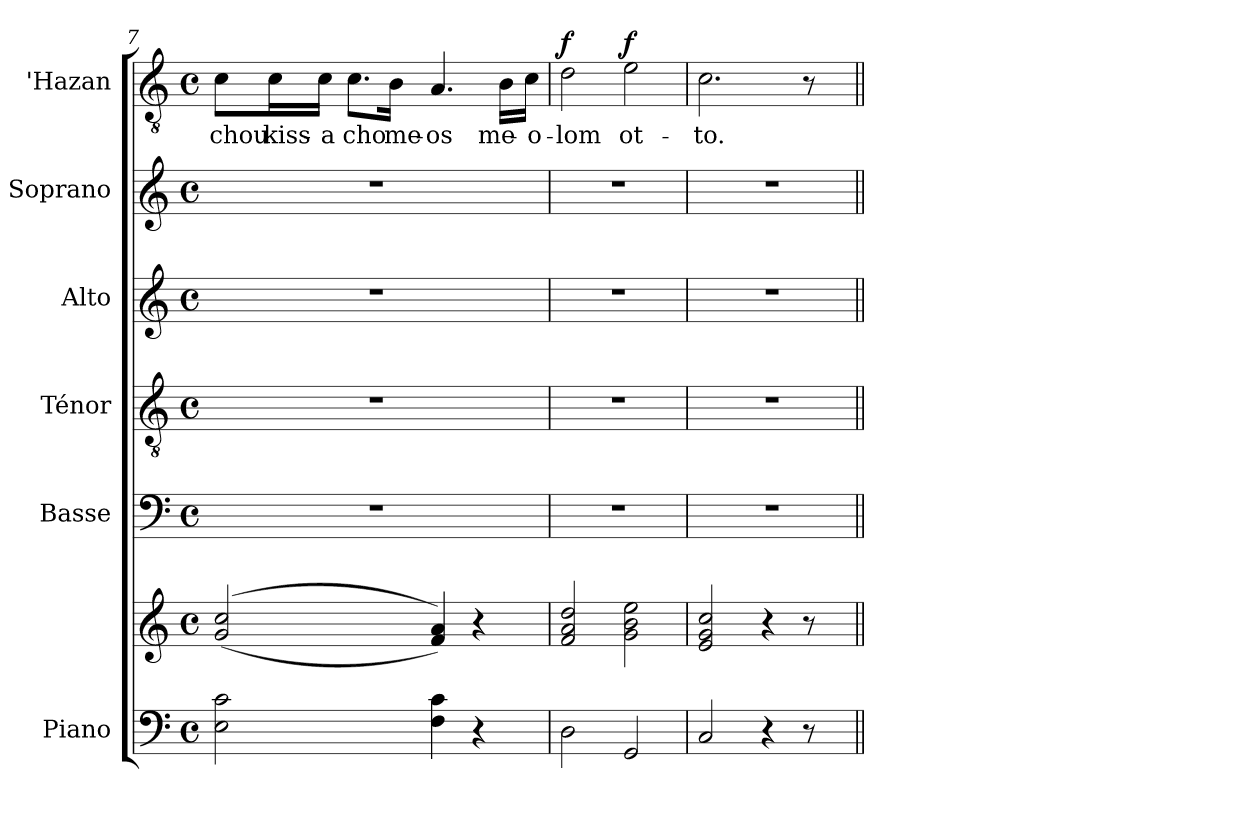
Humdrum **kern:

**kern	**kern	**kern	**kern	**kern	**kern	**kern	**text	**dynam
*part6	*part6	*part5	*part4	*part3	*part2	*part1	*part1	*part1
*staff7	*staff6	*staff5	*staff4	*staff3	*staff2	*staff1	*staff1	*staff1
*I"Piano	*	*I"Basse	*I"Ténor	*I"Alto	*I"Soprano	*I"'Hazan	*	*
*I'P.	*	*I'B.	*I'T.	*I'A.	*I'S.	*I''H.	*	*
!!LO:LB:g=z
*clefF4	*clefG2	*clefF4	*clefGv2	*clefG2	*clefG2	*clefGv2	*	*
*	*	*	*ITrd7c12	*	*	*ITrd7c12	*	*
*k[]	*k[]	*k[]	*k[]	*k[]	*k[]	*k[]	*	*
*C:	*C:	*C:	*C:	*C:	*C:	*C:	*	*
*M4/4	*M4/4	*M4/4	*M4/4	*M4/4	*M4/4	*M4/4	*	*
*met(c)	*met(c)	*met(c)	*met(c)	*met(c)	*met(c)	*met(c)	*	*
=7	=7	=7	=7	=7	=7	=7	=7	=7
!	!	!	!	!	!	!	!LO:LY:b:color=#000000	!
2Ei\ 2ci	((2gi/ 2cci	1r	1r	1r	1r	8Ci\L	-chou	.
!	!	!	!	!	!	!	!LO:LY:b:color=#000000	!
.	.	.	.	.	.	16Ci\L	kiss-	.
!	!	!	!	!	!	!	!LO:LY:b:color=#000000	!
.	.	.	.	.	.	16Ci\JJ	-a	.
!	!	!	!	!	!	!	!LO:LY:b:color=#000000	!
.	.	.	.	.	.	8.Ci\L	cho	.
!	!	!	!	!	!	!	!LO:LY:b:color=#000000	!
.	.	.	.	.	.	16BBi\Jk	me-	.
!	!	!	!	!	!	!	!LO:LY:b:color=#000000	!
4Fi\ 4ci	4fi/ 4ai))	.	.	.	.	4.AAi/	-os	.
4r	4r	.	.	.	.	.	.	.
!	!	!	!	!	!	!	!LO:LY:b:color=#000000	!
.	.	.	.	.	.	16BBi\LL	me-	.
!	!	!	!	!	!	!	!LO:LY:b:color=#000000	!
.	.	.	.	.	.	16Ci\JJ	-o-	.
=8	=8	=8	=8	=8	=8	=8	=8	=8
!	!	!	!	!	!	!	!LO:LY:b:color=#000000	!
2Di\	2fi/ 2ai 2ddi	1r	1r	1r	1r	2Di\	-lom	f
!	!	!	!	!	!	!	!LO:LY:b:color=#000000	!
2GGi/	2gi\ 2bi 2eei	.	.	.	.	2Ei\	ot-	f
=9	=9	=9	=9	=9	=9	=9	=9	=9
!	!	!LO:N:vis=1	!LO:N:vis=1	!LO:N:vis=1	!LO:N:vis=1	!	!	!
!	!	!	!	!	!	!	!LO:LY:b:color=#000000	!
2Ci/	2ei/ 2gi 2cci	1r	1r	1r	1r	2.Ci\	-to.	.
4r	4r	.	.	.	.	.	.	.
8r	8r	.	.	.	.	8r	.	.
8ryy	8ryy	.	.	.	.	8ryy	.	.
=||	=||	=||	=||	=||	=||	=||	=||	=||
*-	*-	*-	*-	*-	*-	*-	*-	*-
